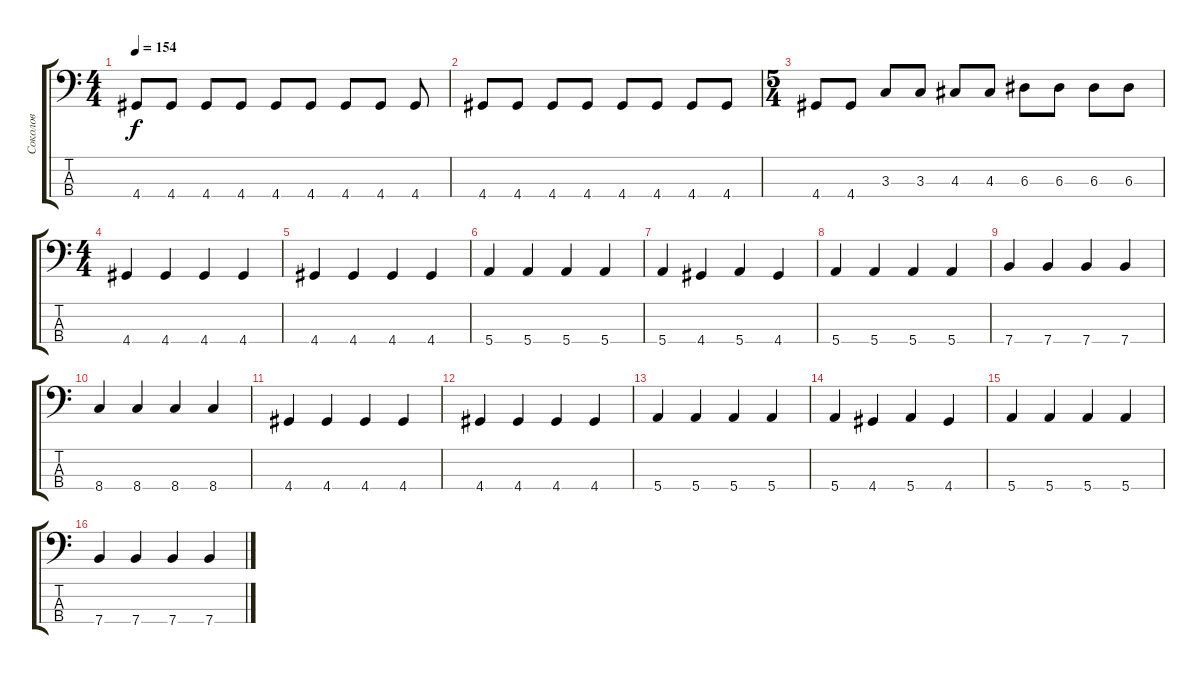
\track ("Соколов" "Соколов") {instrument electricbasspick}
\staff {score tabs}
\tuning (G2 D2 A1 E1) {hide}
\ts (4 4)
\tempo 154
\clef f4
\ks c
4.4.8{dy f instrument electricbasspick} 4.4.8 4.4.8 4.4.8 4.4.8 4.4.8 4.4.8 4.4.8 4.4.8 |
4.4.8 4.4.8 4.4.8 4.4.8 4.4.8 4.4.8 4.4.8 4.4.8 |
\ts (5 4)
4.4.8 4.4.8 3.3.8 3.3.8 4.3.8 4.3.8 6.3.8 6.3.8 6.3.8 6.3.8 |
\ts (4 4)
4.4.4 4.4.4 4.4.4 4.4.4 |
4.4.4 4.4.4 4.4.4 4.4.4 |
5.4.4 5.4.4 5.4.4 5.4.4 |
5.4.4 4.4.4 5.4.4 4.4.4 |
5.4.4 5.4.4 5.4.4 5.4.4 |
7.4.4 7.4.4 7.4.4 7.4.4 |
8.4.4 8.4.4 8.4.4 8.4.4 |
4.4.4 4.4.4 4.4.4 4.4.4 |
4.4.4 4.4.4 4.4.4 4.4.4 |
5.4.4 5.4.4 5.4.4 5.4.4 |
5.4.4 4.4.4 5.4.4 4.4.4 |
5.4.4 5.4.4 5.4.4 5.4.4 |
7.4.4 7.4.4 7.4.4 7.4.4
